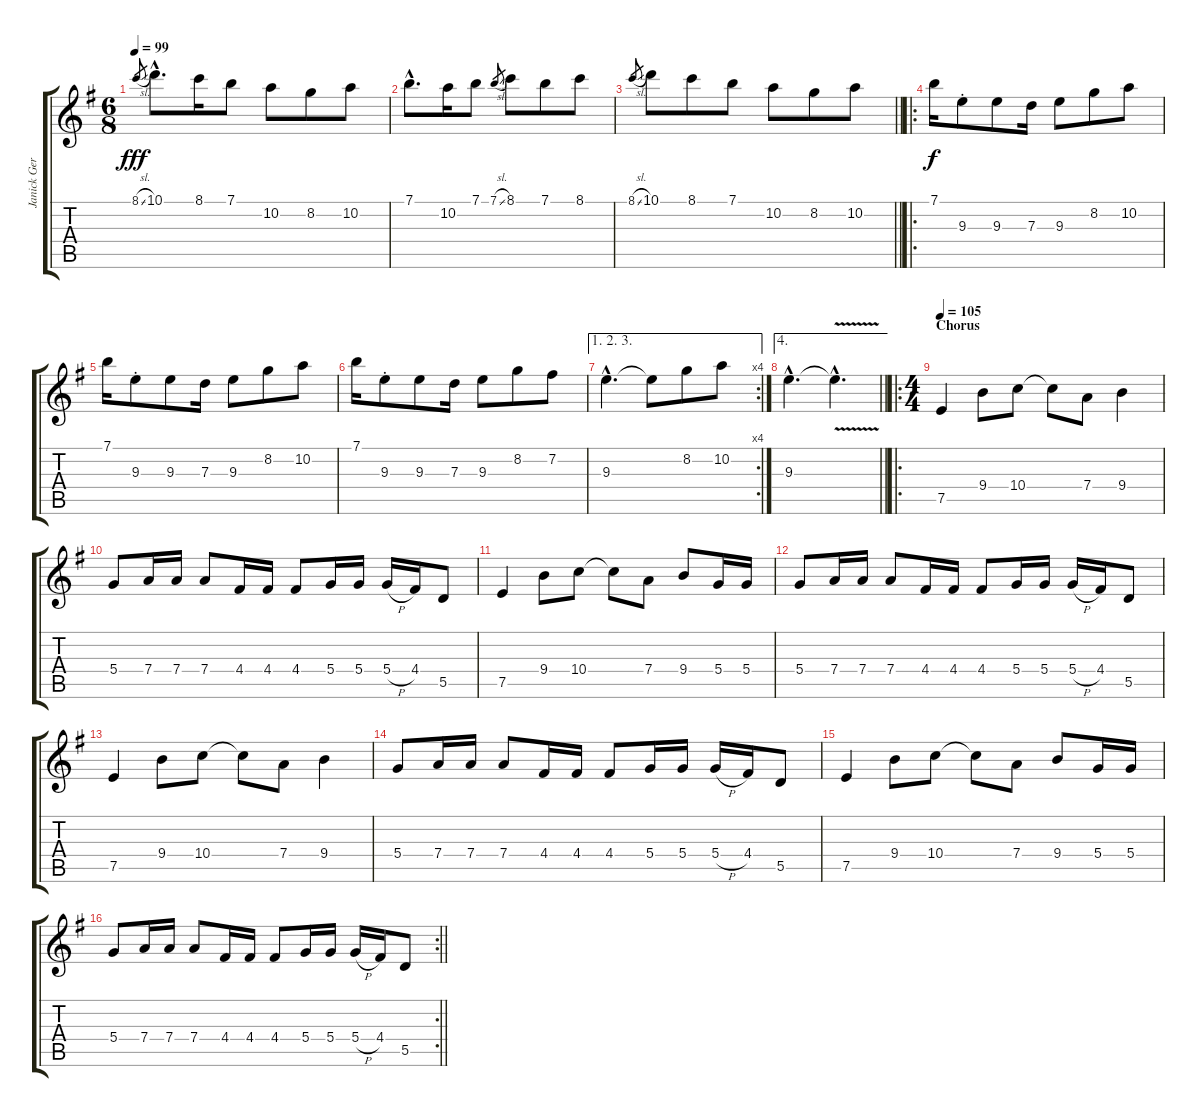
\track ("Janick Gers" "Janick Ger") {instrument electricguitarclean}
\staff {score tabs}
\tuning (E4 B3 G3 D3 A2 E2) {hide}
\ts (6 8)
\tempo 99
\clef g2
\ks eminor
8.1{sl}.8{gr dy fff} 10.1{hac}.8{d} 8.1.16 7.1.8 10.2.8 8.2.8 10.2.8 |
7.1{hac}.8{d} 10.2.16 7.1.8 7.1{sl}.8{gr} 8.1.8 7.1.8 8.1.8 |
\barLineRight lightlight
8.1{sl}.8{gr} 10.1.8 8.1.8 7.1.8 10.2.8 8.2.8 10.2.8 |
\ro
7.1.16{dy f} 9.3{st}.8 9.3.8 7.3.16 9.3.8 8.2.8 10.2.8 |
7.1.16 9.3{st}.8 9.3.8 7.3.16 9.3.8 8.2.8 10.2.8 |
7.1.16 9.3{st}.8 9.3.8 7.3.16 9.3.8 8.2.8 7.2.8 |
\ae (1 2 3)
\rc 4
9.3{hac}.4{d} 9.3{t}.8 8.2.8 10.2.8 |
\ae 4
\barLineRight lightlight
9.3{hac}.4{d} 9.3{v hac t}.4{d} |
\ro
\ts (4 4)
\section ("" "Chorus")
\tempo 105
7.5.4{volume 9} 9.4.8 10.4.8 10.4{t}.8 7.4.8 9.4.4 |
5.4.8 7.4.16 7.4.16 7.4.8 4.4.16 4.4.16 4.4.8 5.4.16 5.4.16 5.4{h}.16 4.4.16 5.5.8 |
7.5.4 9.4.8 10.4.8 10.4{t}.8 7.4.8 9.4.8 5.4.16 5.4.16 |
5.4.8 7.4.16 7.4.16 7.4.8 4.4.16 4.4.16 4.4.8 5.4.16 5.4.16 5.4{h}.16 4.4.16 5.5.8 |
7.5.4 9.4.8 10.4.8 10.4{t}.8 7.4.8 9.4.4 |
5.4.8 7.4.16 7.4.16 7.4.8 4.4.16 4.4.16 4.4.8 5.4.16 5.4.16 5.4{h}.16 4.4.16 5.5.8 |
7.5.4 9.4.8 10.4.8 10.4{t}.8 7.4.8 9.4.8 5.4.16 5.4.16 |
\rc 2
\barLineRight lightlight
5.4.8 7.4.16 7.4.16 7.4.8 4.4.16 4.4.16 4.4.8 5.4.16 5.4.16 5.4{h}.16 4.4.16 5.5.8
